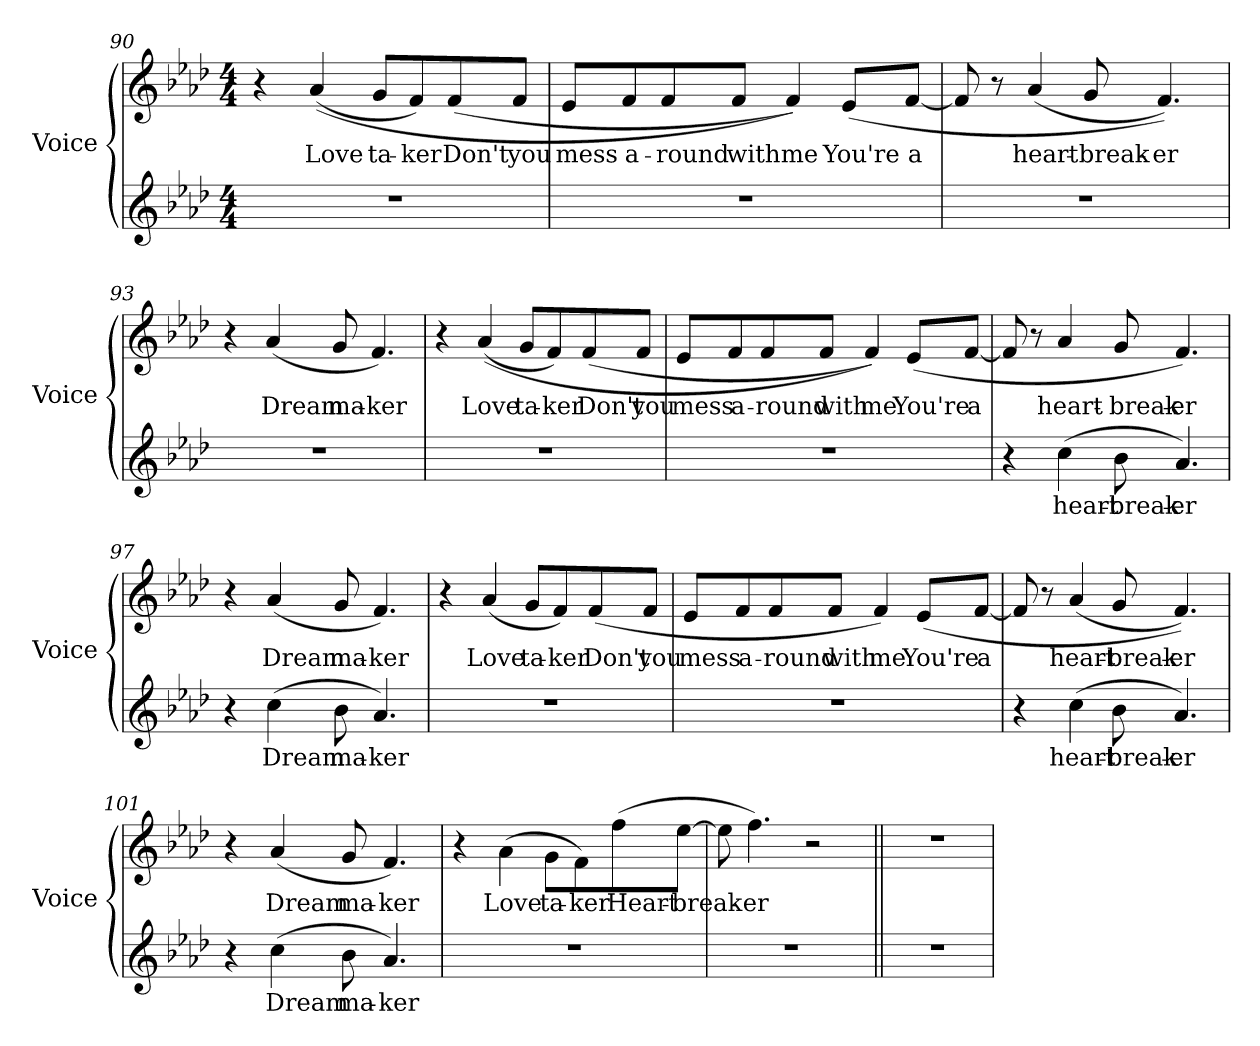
**kern	**text	**kern	**text
*part2	*part2	*part1	*part1
*staff2	*staff2	*staff1	*staff1
*I"Voice	*	*I"Voice	*
*I'Voice	*	*I'Voice	*
*clefG2	*	*clefG2	*
*k[b-e-a-d-]	*	*k[b-e-a-d-]	*
*f:	*	*f:	*
*M4/4	*	*M4/4	*
=90	=90	=90	=90
1r	.	4r	.
!	!	!	!LO:LY:b:color=#000000
.	.	((4a-i/	Love
!	!	!	!LO:LY:b:color=#000000
.	.	8gi/L	ta-
!	!	!	!LO:LY:b:color=#000000
.	.	8fi/)	-ker
!	!	!	!LO:LY:b:color=#000000
.	.	(8fi/	Don't
!	!	!	!LO:LY:b:color=#000000
.	.	8fi/J	you
!!LO:LB:g=z
=91	=91	=91	=91
!	!	!	!LO:LY:b:color=#000000
1r	.	8e-i/L	mess
!	!	!	!LO:LY:b:color=#000000
.	.	8fi/	a-
!	!	!	!LO:LY:b:color=#000000
.	.	8fi/	-round
!	!	!	!LO:LY:b:color=#000000
.	.	8fi/J	with
!	!	!	!LO:LY:b:color=#000000
.	.	4fi/))	me
!	!	!	!LO:LY:b:color=#000000
.	.	(8e-i/L	You're
!	!	!	!LO:LY:b:color=#000000
.	.	[8fi/J	a
=92	=92	=92	=92
1r	.	8fi/]	.
.	.	8r	.
!	!	!	!LO:LY:b:color=#000000
.	.	(4a-i/	heart-
!	!	!	!LO:LY:b:color=#000000
.	.	8gi/	-break-
!	!	!	!LO:LY:b:color=#000000
.	.	4.fi/))	-er
=93	=93	=93	=93
1r	.	4r	.
!	!	!	!LO:LY:b:color=#000000
.	.	(4a-i/	Dream
!	!	!	!LO:LY:b:color=#000000
.	.	8gi/	ma-
!	!	!	!LO:LY:b:color=#000000
.	.	4.fi/)	-ker
!!LO:LB:g=z
=94	=94	=94	=94
1r	.	4r	.
!	!	!	!LO:LY:b:color=#000000
.	.	((4a-i/	Love
!	!	!	!LO:LY:b:color=#000000
.	.	8gi/L	ta-
!	!	!	!LO:LY:b:color=#000000
.	.	8fi/)	-ker
!	!	!	!LO:LY:b:color=#000000
.	.	(8fi/	Don't
!	!	!	!LO:LY:b:color=#000000
.	.	8fi/J	you
=95	=95	=95	=95
!	!	!	!LO:LY:b:color=#000000
1r	.	8e-i/L	mess
!	!	!	!LO:LY:b:color=#000000
.	.	8fi/	a-
!	!	!	!LO:LY:b:color=#000000
.	.	8fi/	-round
!	!	!	!LO:LY:b:color=#000000
.	.	8fi/J	with
!	!	!	!LO:LY:b:color=#000000
.	.	4fi/))	me
!	!	!	!LO:LY:b:color=#000000
.	.	(8e-i/L	You're
!	!	!	!LO:LY:b:color=#000000
.	.	[8fi/J	a
=96	=96	=96	=96
4r	.	8fi/]	.
.	.	8r	.
!	!LO:LY:b:color=#000000	!	!
!	!	!	!LO:LY:b:color=#000000
(4cci\	heart-	4a-i/	heart-
!	!LO:LY:b:color=#000000	!	!
!	!	!	!LO:LY:b:color=#000000
8b-i\	-break-	8gi/	-break-
!	!LO:LY:b:color=#000000	!	!
!	!	!	!LO:LY:b:color=#000000
4.a-i/)	-er	4.fi/)	-er
!!LO:LB:g=z
=97	=97	=97	=97
4r	.	4r	.
!	!LO:LY:b:color=#000000	!	!
!	!	!	!LO:LY:b:color=#000000
(4cci\	Dream	(4a-i/	Dream
!	!LO:LY:b:color=#000000	!	!
!	!	!	!LO:LY:b:color=#000000
8b-i\	ma-	8gi/	ma-
!	!LO:LY:b:color=#000000	!	!
!	!	!	!LO:LY:b:color=#000000
4.a-i/)	-ker	4.fi/)	-ker
=98	=98	=98	=98
1r	.	4r	.
!	!	!	!LO:LY:b:color=#000000
.	.	(4a-i/	Love
!	!	!	!LO:LY:b:color=#000000
.	.	8gi/L	ta-
!	!	!	!LO:LY:b:color=#000000
.	.	8fi/)	-ker
!	!	!	!LO:LY:b:color=#000000
.	.	(8fi/	Don't
!	!	!	!LO:LY:b:color=#000000
.	.	8fi/J	you
=99	=99	=99	=99
!	!	!	!LO:LY:b:color=#000000
1r	.	8e-i/L	mess
!	!	!	!LO:LY:b:color=#000000
.	.	8fi/	a-
!	!	!	!LO:LY:b:color=#000000
.	.	8fi/	-round
!	!	!	!LO:LY:b:color=#000000
.	.	8fi/J	with
!	!	!	!LO:LY:b:color=#000000
.	.	4fi/)	me
!	!	!	!LO:LY:b:color=#000000
.	.	(8e-i/L	You're
!	!	!	!LO:LY:b:color=#000000
.	.	[8fi/J	a
!!LO:LB:g=z
=100	=100	=100	=100
4r	.	8fi/]	.
.	.	8r	.
!	!LO:LY:b:color=#000000	!	!
!	!	!	!LO:LY:b:color=#000000
(4cci\	heart-	(4a-i/	heart-
!	!LO:LY:b:color=#000000	!	!
!	!	!	!LO:LY:b:color=#000000
8b-i\	-break-	8gi/	-break-
!	!LO:LY:b:color=#000000	!	!
!	!	!	!LO:LY:b:color=#000000
4.a-i/)	-er	4.fi/))	-er
=101	=101	=101	=101
4r	.	4r	.
!	!LO:LY:b:color=#000000	!	!
!	!	!	!LO:LY:b:color=#000000
(4cci\	Dream	(4a-i/	Dream
!	!LO:LY:b:color=#000000	!	!
!	!	!	!LO:LY:b:color=#000000
8b-i\	ma-	8gi/	ma-
!	!LO:LY:b:color=#000000	!	!
!	!	!	!LO:LY:b:color=#000000
4.a-i/)	-ker	4.fi/)	-ker
=102	=102	=102	=102
1r	.	4r	.
!	!	!	!LO:LY:b:color=#000000
.	.	(4a-i\	Love
!	!	!	!LO:LY:b:color=#000000
.	.	8gi\L	ta-
!	!	!	!LO:LY:b:color=#000000
.	.	8fi\)	-ker
!	!	!	!LO:LY:b:color=#000000
.	.	(8ffi\	Heart-
!	!	!	!LO:LY:b:color=#000000
.	.	[8ee-i\J	-break-
=103	=103	=103	=103
1r	.	8ee-i\]	.
!	!	!	!LO:LY:b:color=#000000
.	.	4.ffi\)	-er
.	.	2r	.
=104||	=104||	=104||	=104||
1r	.	1r	.
=	=	=	=
*-	*-	*-	*-
